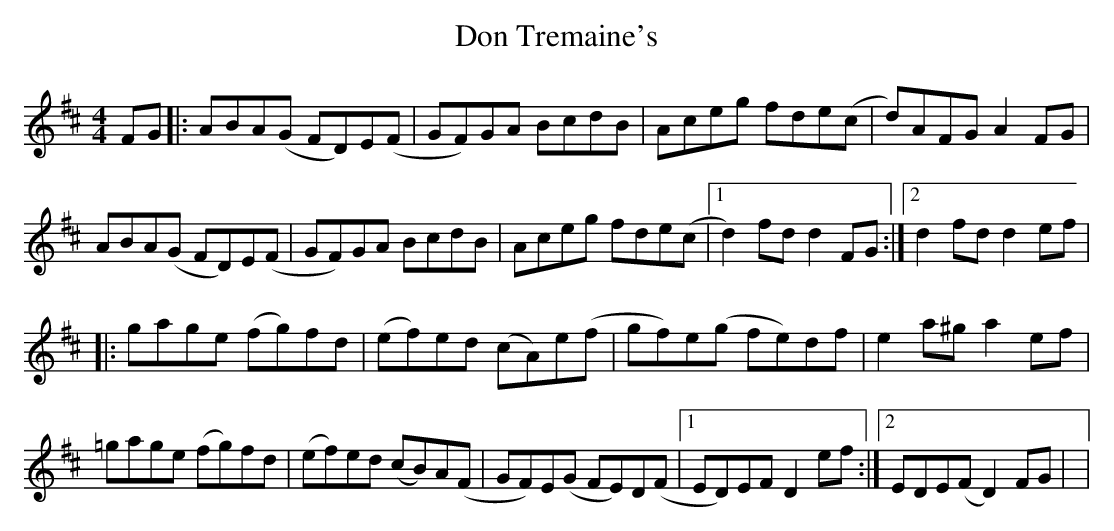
X:1
T:Don Tremaine's
M:4/4
L:1/8
K:D
FG |: ABA(G FD)E(F|GF)GA BcdB|Aceg fde(c|d)AFG A2 FG|
ABA(G FD)E(F|GF)GA BcdB|Aceg fde(c|1 d2) fd d2 FG :|2d2 fd d2 ef|
|:gage (fg)fd|(ef)ed (cA)e(f|gf)e(g fe)df|e2 a^g a2 ef|
=gage (fg)fd|(ef)ed (cB)A(F|GF)E(G FE)D(F|1ED)EF D2 ef:|2 EDE(F D2) FG |>|
